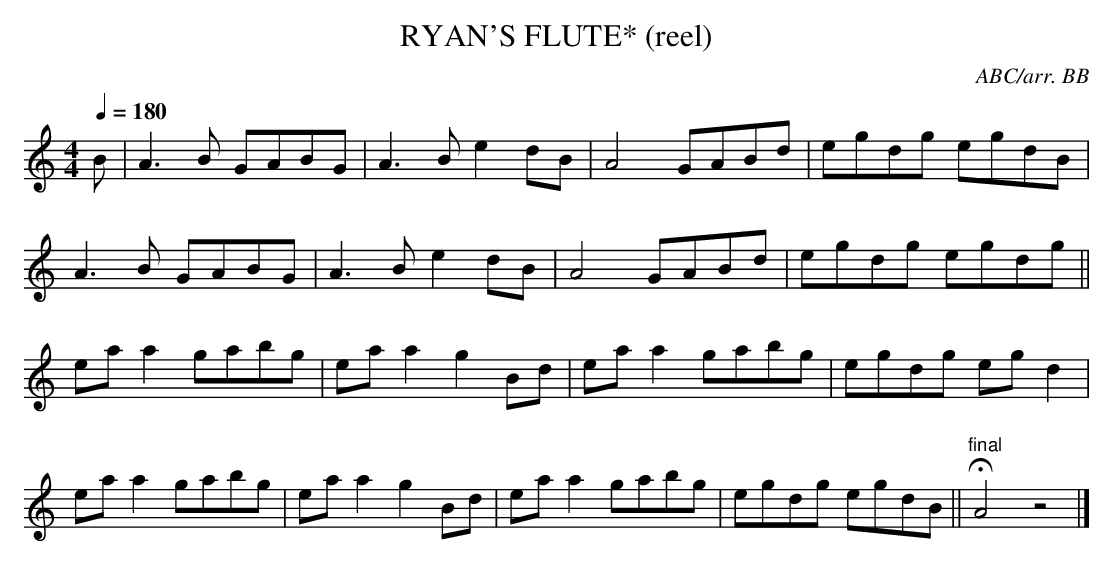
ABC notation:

X:1
T:RYAN'S FLUTE* (reel)
C:ABC/arr. BB
M:4/4
Q:1/4=180
K:Am
B|A3B GABG|A3B e2dB|A4 GABd|egdg egdB|
A3B GABG|A3B e2dB|A4 GABd|egdg egdg||
eaa2 gabg|eaa2 g2Bd|eaa2 gabg|egdg egd2|
eaa2 gabg|eaa2 g2Bd|eaa2 gabg|egdg egdB||\
"final"HA4z4|]
